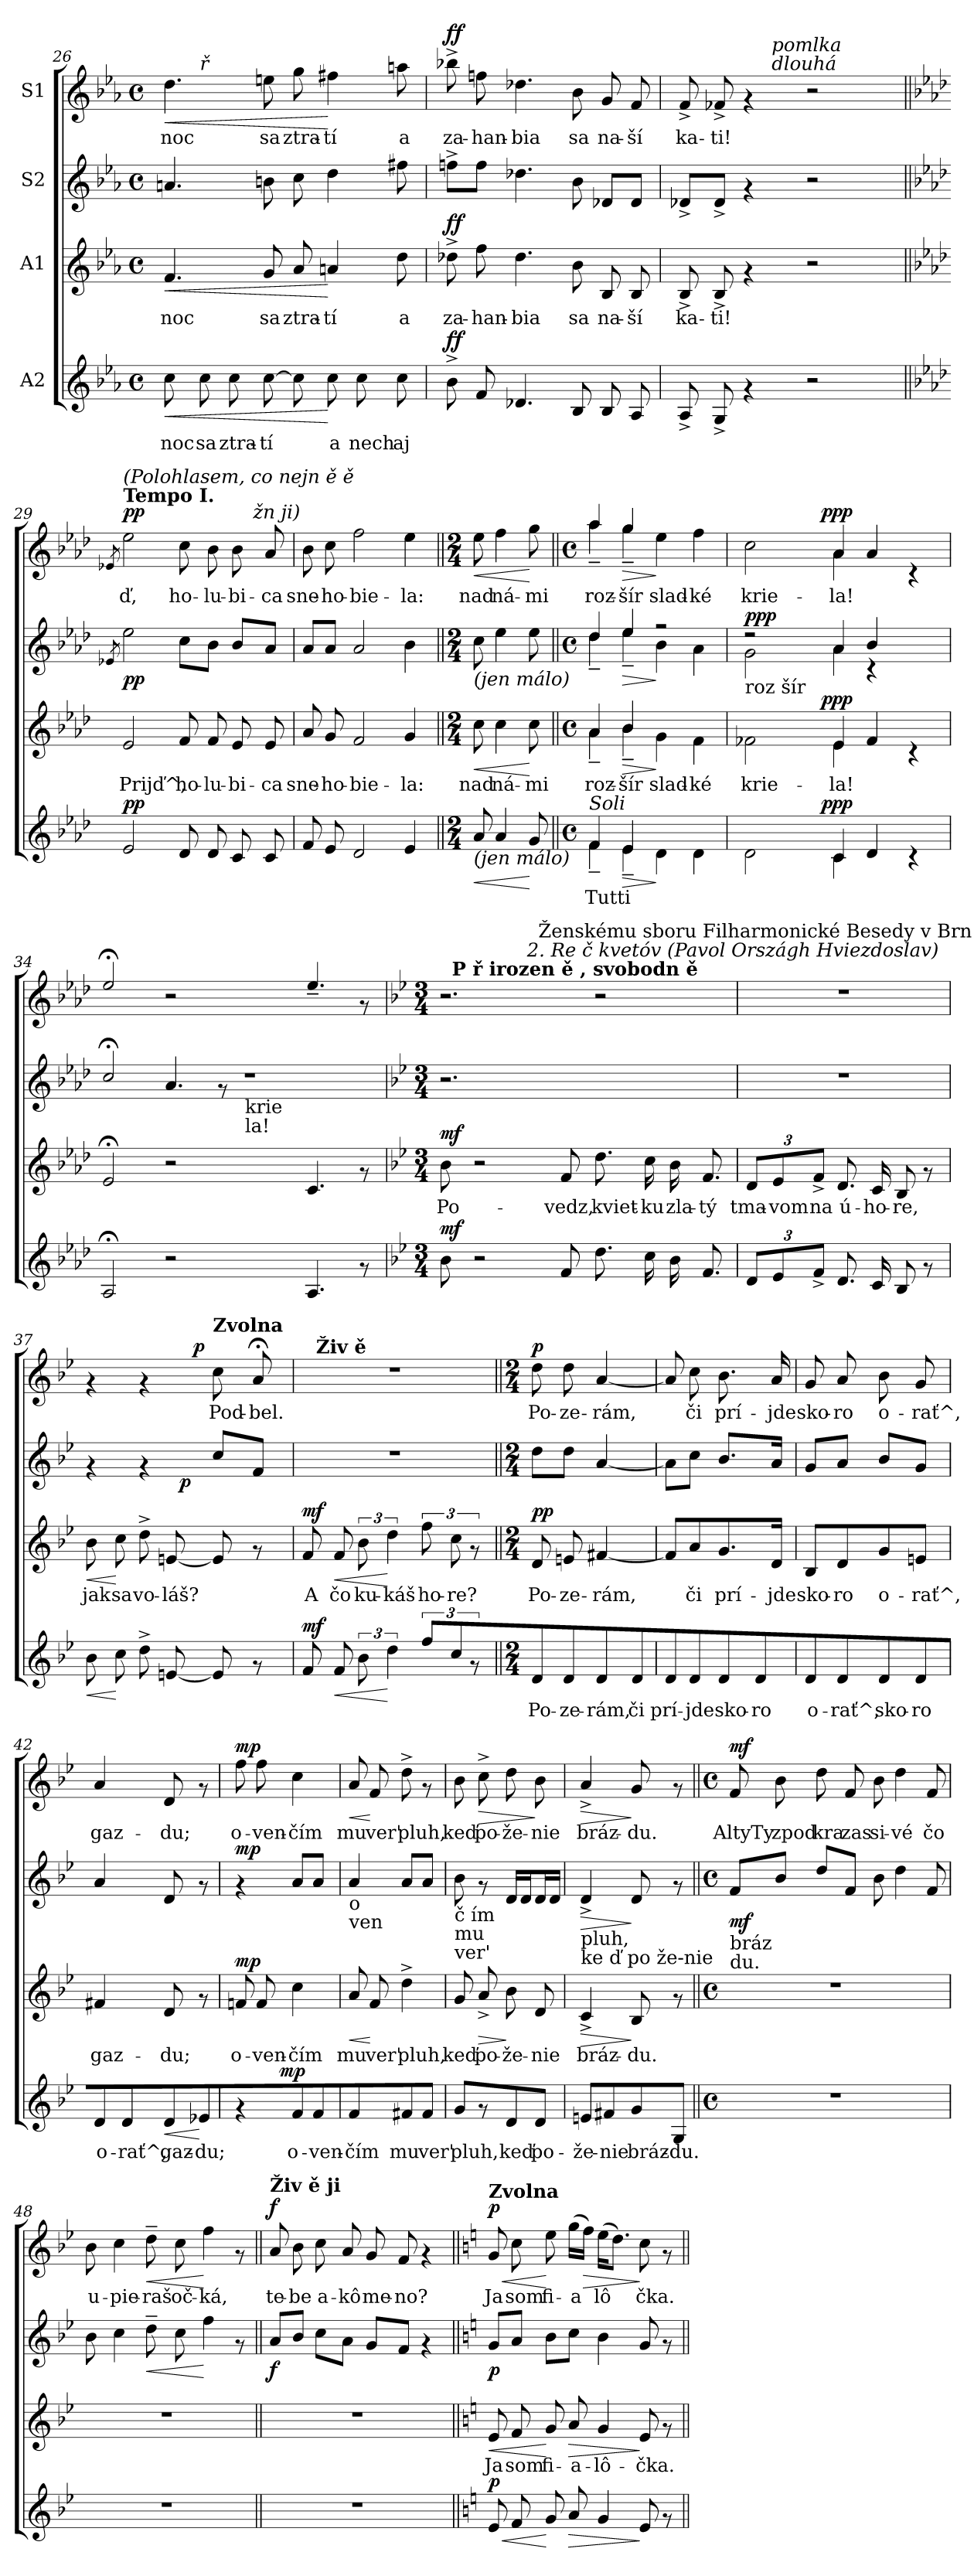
**kern	**text	**dynam	**kern	**text	**dynam	**kern	**dynam	**kern	**text	**dynam
*part4	*part4	*part4	*part3	*part3	*part3	*part2	*part2	*part1	*part1	*part1
*staff4	*staff4	*staff4	*staff3	*staff3	*staff3	*staff2	*staff2	*staff1	*staff1	*staff1
*I"A2	*	*	*I"A1	*	*	*I"S2	*	*I"S1	*	*
!!LO:PB:g=z
*clefG2	*	*	*clefG2	*	*	*clefG2	*	*clefG2	*	*
*k[b-e-a-]	*	*	*k[b-e-a-]	*	*	*k[b-e-a-]	*	*k[b-e-a-]	*	*
*E-:	*	*	*E-:	*	*	*E-:	*	*E-:	*	*
*M4/4	*	*	*M4/4	*	*	*M4/4	*	*M4/4	*	*
*met(c)	*	*	*met(c)	*	*	*met(c)	*	*met(c)	*	*
=26	=26	=26	=26	=26	=26	=26	=26	=26	=26	=26
!	!	!	!	!	!	!	!	!LO:TX:a:i:t=rozši .	!	!
!	!LO:LY:b:cj	!LO:HP:b	!	!LO:LY:b:cj	!LO:HP:b	!	!	!	!LO:LY:b:cj	!LO:HP:b
*	*	*	*	*	*	*	*	*^	*	*
8cc\	noc	<	4.f/	noc	<	4.an/	.	4.dd\	8ryy	noc	<
!	!	!	!	!	!	!	!	!	!LO:TX:a:i:t=ř	!	!
!	!LO:LY:b:cj	!	!	!	!	!	!	!	!	!	!
8cc\	sa	.	.	.	.	.	.	.	2..ryy	.	.
!	!LO:LY:b:cj	!	!	!	!	!	!	!	!	!	!
8cc\	ztra-	.	.	.	.	.	.	.	.	.	.
!	!LO:LY:b:cj	!	!	!LO:LY:b:cj	!	!	!	!	!	!LO:LY:b:cj	!
[>8cc\	-tí	.	8g/	sa	.	8bn\	.	8een\	.	sa	.
!	!LO:LY:b:cj	!	!	!LO:LY:b:cj	!	!	!	!	!	!LO:LY:b:cj	!
8cc\]	.	.	8a-/	ztra-	.	8cc\	.	8gg\	.	ztra-	.
!	!LO:LY:b:cj	!	!	!LO:LY:b:cj	!	!	!	!	!	!LO:LY:b:cj	!
8cc\	a	[	4an/	-tí	[	4dd\	.	4ff#X\	.	-tí	[
!	!LO:LY:b:cj	!	!	!	!	!	!	!	!	!	!
8cc\	nech	.	.	.	.	.	.	.	.	.	.
!	!LO:LY:b:cj	!	!	!LO:LY:b:cj	!	!	!	!	!	!LO:LY:b:cj	!
8cc\	aj-	.	8dd\	a	.	8ff#X\	.	8aan\	.	a	.
=27	=27	=27	=27	=27	=27	=27	=27	=27	=27	=27	=27
!	!	!	!	!	!	!	!	!LO:TX:a:i:t=široce	!	!	!
!	!LO:LY:b:cj	!LO:DY:b	!	!LO:LY:b:cj	!LO:DY:a	!	!	!	!	!LO:LY:b:cj	!LO:DY:a
*	*	*	*	*	*	*	*	*v	*v	*	*
8b-^>\	--	ff	8dd-X^>\	za-	ff	8ffn^>\L	.	8bb-X^>\	za-	ff
!	!LO:LY:b:cj	!	!	!LO:LY:b:cj	!	!	!	!	!LO:LY:b:cj	!
8f/	--	.	8ff\	-han-	.	8ff\J	.	8ffn\	-han-	.
!	!LO:LY:b:cj	!	!	!LO:LY:b:cj	!	!	!	!	!LO:LY:b:cj	!
4.d-X/	--	.	4.dd-\	-bia	.	4.dd-X\	.	4.dd-X\	-bia	.
!	!LO:LY:b:cj	!	!	!LO:LY:b:cj	!	!	!	!	!LO:LY:b:cj	!
8B-/	--	.	8b-\	sa	.	8b-\	.	8b-\	sa	.
!	!LO:LY:b:cj	!	!	!LO:LY:b:cj	!	!	!	!	!LO:LY:b:cj	!
8B-/	--	.	8B-/	na-	.	8d-X/L	.	8g/	na-	.
!	!LO:LY:b:cj	!	!	!LO:LY:b:cj	!	!	!	!	!LO:LY:b:cj	!
8A-/	--	.	8B-/	-ší	.	8d-/J	.	8f/	-ší	.
=28	=28	=28	=28	=28	=28	=28	=28	=28	=28	=28
!	!	!	!	!	!	!	!	!LO:TX:a:i:t=(prudce)	!	!
!	!LO:LY:b:cj	!	!	!LO:LY:b:cj	!	!	!	!	!LO:LY:b:cj	!
*	*	*	*	*	*	*	*	*^	*	*
8A-^>/	--	.	8B-^>/	ka-	.	8d-X^>/L	.	8f^>/	4ryy	ka-	.
!	!LO:LY:b:cj	!	!	!LO:LY:b:cj	!	!	!	!	!	!LO:LY:b:cj	!
8G^>/	--	.	8B-^>/	-ti!	.	8d-^>/J	.	8f-X^>/	.	-ti!	.
4rf	.	.	4rf	.	.	4rf	.	4rf	16ryy	.	.
.	.	.	.	.	.	.	.	.	64ryy	.	.
!	!	!	!	!	!	!	!	!	!LO:TX:a:i:t=dlouhá	!	!
!	!	!	!	!	!	!	!	!	!LO:TX:a:i:t=pomlka	!	!
.	.	.	.	.	.	.	.	.	2ryy	.	.
2r	.	.	2r	.	.	2r	.	2r	.	.	.
.	.	.	.	.	.	.	.	.	8ryy	.	.
.	.	.	.	.	.	.	.	.	32.ryy	.	.
=29||	=29||	=29||	=29||	=29||	=29||	=29||	=29||	=29||	=29||	=29||	=29||
*k[b-e-a-d-]	*	*	*k[b-e-a-d-]	*	*	*k[b-e-a-d-]	*	*k[b-e-a-d-]	*	*	*
*A-:	*	*	*A-:	*	*	*A-:	*	*A-:	*	*	*
.	.	.	.	.	.	8qe-X/	.	8qe-X/	.	.	.
!	!	!	!	!	!	!	!	!LO:TX:a:B:t=Tempo I.	!	!	!
!	!	!	!	!	!	!	!	!LO:TX:a:i:t=(Polohlasem, co nejn ě ě	!	!	!
!	!LO:LY:b:cj	!LO:DY:b	!	!LO:LY:b:cj	!	!	!LO:DY:b	!	!	!LO:LY:b:cj	!LO:DY:a
2e-/	--	pp	2e-/	Prijď^,	.	2ee-\	pp	2ee-\	2ryy	ď,	pp
!	!LO:LY:b:cj	!	!	!LO:LY:b:cj	!	!	!	!	!	!LO:LY:b:cj	!
8d-/	--	.	8f/	ho-	.	8cc\L	.	8cc\	4ryy	ho-	.
!	!LO:LY:b:cj	!	!	!LO:LY:b:cj	!	!	!	!	!	!LO:LY:b:cj	!
8d-/	--	.	8f/	-lu-	.	8b-\J	.	8b-\	.	-lu-	.
!	!LO:LY:b:cj	!	!	!LO:LY:b:cj	!	!	!	!	!	!LO:LY:b:cj	!
8c/	--	.	8e-/	-bi-	.	8b-/L	.	8b-\	16ryy	-bi-	.
.	.	.	.	.	.	.	.	.	64ryy	.	.
!	!	!	!	!	!	!	!	!	!LO:TX:a:i:t=žn ji)	!	!
.	.	.	.	.	.	.	.	.	8ryy	.	.
!	!LO:LY:b:cj	!	!	!LO:LY:b:cj	!	!	!	!	!	!LO:LY:b:cj	!
8c/	--	.	8e-/	-ca	.	8a-/J	.	8a-/	.	-ca	.
.	.	.	.	.	.	.	.	.	32.ryy	.	.
=30	=30	=30	=30	=30	=30	=30	=30	=30	=30	=30	=30
!	!LO:LY:b:cj	!	!	!LO:LY:b:cj	!	!	!	!	!	!LO:LY:b:cj	!
*	*	*	*	*	*	*	*	*v	*v	*	*
8f/	--	.	8a-/	sne-	.	8a-/L	.	8b-\	sne-	.
!	!LO:LY:b:cj	!	!	!LO:LY:b:cj	!	!	!	!	!LO:LY:b:cj	!
8e-/	--	.	8g/	-ho-	.	8a-/J	.	8cc\	-ho-	.
!	!LO:LY:b:cj	!	!	!LO:LY:b:cj	!	!	!	!	!LO:LY:b:cj	!
2d-/	--	.	2f/	-bie-	.	2a-/	.	2ff\	-bie-	.
!	!LO:LY:b:cj	!	!	!LO:LY:b:cj	!	!	!	!	!LO:LY:b:cj	!
4e-/	--	.	4g/	-la:	.	4b-\	.	4ee-\	-la:	.
=31||	=31||	=31||	=31||	=31||	=31||	=31||	=31||	=31||	=31||	=31||
*M2/4	*	*	*M2/4	*	*	*M2/4	*	*M2/4	*	*
!	!	!	!	!	!	!LO:TX:b:i:t=(jen málo)	!	!	!	!
!LO:TX:b:i:t=(jen málo)	!	!	!	!	!	!	!	!	!	!
!	!LO:LY:b:cj	!LO:HP:b	!	!LO:LY:b:cj	!LO:HP:b	!	!	!	!LO:LY:b:cj	!LO:HP:b
8a-/	--	<	8cc\	nad	<	8cc\	.	8ee-\	nad	<
!	!LO:LY:b:cj	!	!	!LO:LY:b:cj	!	!	!	!	!LO:LY:b:cj	!
4a-/	--	.	4cc\	ná-	.	4ee-\	.	4ff\	ná-	.
!	!LO:LY:b:cj	!	!	!LO:LY:b:cj	!	!	!	!	!LO:LY:b:cj	!
8g/	--	[	8cc\	-mi	[	8ee-\	.	8gg\	-mi	[
=32||	=32||	=32||	=32||	=32||	=32||	=32||	=32||	=32||	=32||	=32||
*M4/4	*	*	*M4/4	*	*	*M4/4	*	*M4/4	*	*
*met(c)	*	*	*met(c)	*	*	*met(c)	*	*met(c)	*	*
*^	*	*	*	*	*	*	*	*	*	*
!	!	!	!	!	!	!	!	!	!LO:TX:b:i:t=Tutti	!	!
!	!	!	!	!	!	!	!LO:TX:a:i:t=Soli	!	!	!	!
!	!	!	!	!	!	!	!LO:TX:b:i:t=Tutti	!	!	!	!
!	!	!	!	!LO:TX:a:i:t=Soli	!	!	!	!	!	!	!
!	!	!	!	!LO:TX:b:i:t=Tutti	!	!	!	!	!	!	!
!LO:TX:a:i:t=Soli	!	!	!	!	!	!	!	!	!	!	!
!	!	!LO:LY:b:cj	!	!	!LO:LY:b:cj	!	!	!	!	!LO:LY:b:cj	!
*	*	*	*	*^	*	*	*^	*	*^	*	*
4f/	4f~<\	-Tutti	.	4a-/	4a-~>\	roz-	.	4dd-/	4dd-~>\	.	4aa-/	4aa-~>\	roz-	.
!	!	!LO:LY:b:cj	!LO:HP:b	!	!	!LO:LY:b:cj	!LO:HP:b	!	!	!LO:HP:b	!	!	!LO:LY:b:cj	!LO:HP:b
4e-/	4e-~<\	.	>	4b-/	4b-~>\	-šír	>	4ee-/	4ee-~>\	>	4gg/	4gg~>\	-šír	>
!	!	!LO:LY:b:cj	!	!	!	!LO:LY:b:cj	!	!	!	!	!	!	!LO:LY:b:cj	!
4d-\	2ryy	.	]	4g\	2ryy	slad-	]	2r	4b-\	]	4ee-\	2ryy	slad-	]
!	!	!LO:LY:b:cj	!	!	!	!LO:LY:b:cj	!	!	!	!	!	!	!LO:LY:b:cj	!
4d-\	.	.	.	4f\	.	-ké	.	.	4a-\	.	4ff\	.	-ké	.
*v	*v	*	*	*	*	*	*	*	*	*	*v	*v	*	*
*	*	*	*v	*v	*	*	*	*	*	*	*	*
=33	=33	=33	=33	=33	=33	=33	=33	=33	=33	=33	=33
!	!	!	!	!	!	!LO:TX:b:t=roz šír	!	!	!	!	!
!	!LO:LY:b:cj	!	!	!LO:LY:b:cj	!	!	!	!LO:DY:a	!	!LO:LY:b:cj	!
*^	*	*	*^	*	*	*	*	*	*^	*	*
*	*^	*	*	*	*^	*	*	*	*	*	*	*^	*	*
2d-\	2ryy	4ryy	.	.	2f-X\	2ryy	4ryy	krie-	.	2r	2g\	ppp	2cc\	2ryy	4ryy	krie-	.
.	.	8ryy	.	.	.	.	8ryy	.	.	.	.	.	.	.	8ryy	.	.
.	.	16ryy	.	.	.	.	16ryy	.	.	.	.	.	.	.	16ryy	.	.
.	.	64ryy	.	.	.	.	64ryy	.	.	.	.	.	.	.	64ryy	.	.
!	!	!	!	!LO:DY:a	!	!	!	!	!LO:DY:a	!	!	!	!	!	!	!	!LO:DY:a
.	.	2ryy	.	ppp	.	.	2ryy	.	ppp	.	.	.	.	.	2ryy	.	ppp
!	!	!	!LO:LY:b:cj	!	!	!	!	!LO:LY:b:cj	!	!	!	!	!	!	!	!LO:LY:b:cj	!
4c/	4c\	.	.	.	4e-/	4e-\	.	-la!-	.	4a-/	4a-\	.	4a-/	4a-\	.	-la!	.
4d-/	2ryy	.	.	.	4f-/	2ryy	.	.	.	4b-/	4rc	.	4a-/	2ryy	.	.	.
.	.	4ryy	.	.	.	.	4ryy	.	.	.	.	.	.	.	4ryy	.	.
4rB	.	.	.	.	4rB	.	.	.	.	4ryy	4ryy	.	4rc	.	.	.	.
.	.	32.ryy	.	.	.	.	32.ryy	.	.	.	.	.	.	.	32.ryy	.	.
=34	=34	=34	=34	=34	=34	=34	=34	=34	=34	=34	=34	=34	=34	=34	=34	=34	=34
!	!	!	!	!	!	!	!	!	!	!LO:TX:b:t=slad-ké	!	!	!	!	!	!	!
!	!	!	!LO:LY:b:cj	!	!	!	!	!LO:LY:b:cj	!	!	!	!	!	!	!	!LO:LY:b:cj	!
*v	*v	*v	*	*	*	*	*	*	*	*v	*v	*	*v	*v	*v	*	*
*	*	*	*v	*v	*v	*	*	*	*	*	*	*
2A-;</	.	.	2e-;</	--	.	2cc;</	.	2ee-;</	.	.
2r	.	.	2r	.	.	4.a-/	.	2r	.	.
.	.	.	.	.	.	8rf	.	.	.	.
!	!	!	!	!	!	!LO:TX:b:t=krie	!	!	!	!
!	!	!	!	!	!	!LO:TX:b:t=la!	!	!	!	!
2ryy	.	.	2ryy	.	.	1r	.	2ryy	.	.
!	!LO:LY:b:cj	!	!	!LO:LY:b:cj	!	!	!	!	!LO:LY:b:cj	!
4.A-/	.	.	4.c/	--	.	.	.	4.ee-~>/	.	.
8rf	.	.	8rf	.	.	.	.	8rf	.	.
!!LO:LB:g=z
=35!	=35!	=35!	=35!	=35!	=35!	=35!	=35!	=35!	=35!	=35!
*k[b-e-]	*	*	*k[b-e-]	*	*	*k[b-e-]	*	*k[b-e-]	*	*
*B-:	*	*	*B-:	*	*	*B-:	*	*B-:	*	*
*M3/4	*	*	*M3/4	*	*	*M3/4	*	*M3/4	*	*
!	!LO:LY:b:cj	!LO:DY:b	!	!LO:LY:b:cj	!LO:DY:a	!	!	!	!	!
*	*	*	*	*	*	*	*	*^	*	*
*	*	*	*	*	*	*	*	*	*^	*	*
*	*	*	*	*	*	*	*	*	*	*^	*	*
8b-\	.	mf	8b-\	-Po-	mf	2.r	.	2.r	32ryy	2ryy	2ryy	.	.
!	!	!	!	!	!	!	!	!	!LO:TX:a:B:t=P ř irozen ě , svobodn ě	!	!	!	!
.	.	.	.	.	.	.	.	.	1ryy	.	.	.	.
2r	.	.	2r	.	.	.	.	.	.	.	.	.	.
!	!	!	!	!	!	!	!	!	!	!LO:TX:a:i:t=2. Re č kvetóv (Pavol Országh Hviezdoslav)	!	!	!
.	.	.	.	.	.	.	.	.	.	2.ryy	32ryy	.	.
!	!	!	!	!	!	!	!	!	!	!	!LO:TX:a:t=Ženskému sboru Filharmonické Besedy v Brn ě	!	!
.	.	.	.	.	.	.	.	.	.	.	2ryy	.	.
!	!LO:LY:b:cj	!	!	!LO:LY:b:cj	!	!	!	!	!	!	!	!	!
8f/	.	.	8f/	-vedz,	.	.	.	.	.	.	.	.	.
!	!LO:LY:b:cj	!	!	!LO:LY:b:cj	!	!	!	!	!	!	!	!	!
8.dd\	.	.	8.dd\	kviet-	.	2ryy	.	2r	.	.	.	.	.
!	!LO:LY:b:cj	!	!	!LO:LY:b:cj	!	!	!	!	!	!	!	!	!
16cc\	.	.	16cc\	-ku	.	.	.	.	.	.	.	.	.
!	!LO:LY:b:cj	!	!	!LO:LY:b:cj	!	!	!	!	!	!	!	!	!
16b-\	.	.	16b-\	zla-	.	.	.	.	.	.	.	.	.
.	.	.	.	.	.	.	.	.	8..ryy	.	8..ryy	.	.
!	!LO:LY:b:cj	!	!	!LO:LY:b:cj	!	!	!	!	!	!	!	!	!
8.f/	.	.	8.f/	-tý	.	.	.	.	.	.	.	.	.
=36	=36	=36	=36	=36	=36	=36	=36	=36	=36	=36	=36	=36	=36
!	!LO:LY:b:cj	!	!	!LO:LY:b:cj	!	!	!	!	!	!	!	!	!
*	*	*	*	*	*	*	*	*v	*v	*v	*v	*	*
12d/L	.	.	12d/L	tma-	.	2.r	.	2.r	.	.
!	!LO:LY:b:cj	!	!	!LO:LY:b:cj	!	!	!	!	!	!
12e-/	.	.	12e-/	-vom	.	.	.	.	.	.
!	!LO:LY:b:cj	!	!	!LO:LY:b:cj	!	!	!	!	!	!
12f^</J	.	.	12f^>/J	na	.	.	.	.	.	.
!	!LO:LY:b:cj	!	!	!LO:LY:b:cj	!	!	!	!	!	!
8.d/	.	.	8.d/	ú-	.	.	.	.	.	.
!	!LO:LY:b:cj	!	!	!LO:LY:b:cj	!	!	!	!	!	!
16c/	.	.	16c/	-ho-	.	.	.	.	.	.
!	!LO:LY:b:cj	!	!	!LO:LY:b:cj	!	!	!	!	!	!
8B-/	.	.	8B-/	-re,	.	.	.	.	.	.
8rf	.	.	8rf	.	.	.	.	.	.	.
=37	=37	=37	=37	=37	=37	=37	=37	=37	=37	=37
!	!LO:LY:b:cj	!LO:HP:b	!	!LO:LY:b:cj	!LO:HP:b	!	!	!	!	!
*	*	*	*	*	*	*^	*	*^	*	*
8b-\	.	<	8b-\	jak	<	4rf	4ryy	.	4rf	4ryy	.	.
!	!LO:LY:b:cj	!	!	!LO:LY:b:cj	!	!	!	!	!	!	!	!
8cc\	.	[	8cc\	sa	[	.	.	.	.	.	.	.
!	!LO:LY:b:cj	!	!	!LO:LY:b:cj	!	!	!	!	!	!	!	!
8dd^<\	.	.	8dd^>\	vo-	.	4rf	8ryy	.	4rf	8ryy	.	.
!	!LO:LY:b:cj	!	!	!LO:LY:b:cj	!	!	!	!	!	!	!	!
[<8en/	.	.	[<8en/	-láš?	.	.	32.ryy	.	.	16ryy	.	.
!	!	!	!	!	!	!	!	!LO:DY:b	!	!	!	!
.	.	.	.	.	.	.	4ryy	p	.	.	.	.
.	.	.	.	.	.	.	.	.	.	64ryy	.	.
!	!	!	!	!	!	!	!	!	!	!	!	!LO:DY:a
.	.	.	.	.	.	.	.	.	.	4ryy	.	p
!	!	!	!	!	!	!	!	!	!LO:TX:a:B:t=Zvolna	!	!	!
!	!LO:LY:b:cj	!	!	!LO:LY:b:cj	!	!	!	!	!	!	!LO:LY:b:cj	!
8e/]	.	.	8e/]	.	.	8cc/L	.	.	8cc\	.	Pod-	.
!	!	!	!	!	!	!	!	!	!	!	!LO:LY:b:cj	!
8rf	.	.	8rf	.	.	8f/J	.	.	8a;</	.	-bel.	.
.	.	.	.	.	.	.	16ryy	.	.	.	.	.
.	.	.	.	.	.	.	.	.	.	32.ryy	.	.
.	.	.	.	.	.	.	64ryy	.	.	.	.	.
!!LO:LB:g=z	!!
=38	=38	=38	=38	=38	=38	=38	=38	=38	=38	=38	=38	=38
!	!LO:LY:b:cj	!LO:DY:b	!	!LO:LY:b:cj	!LO:DY:a	!	!	!	!	!	!	!
*	*	*	*	*	*	*v	*v	*	*	*	*	*
8f/	.	mf	8f/	A	mf	2.r	.	2.r	32.ryy	.	.
!	!	!	!	!	!	!	!	!	!LO:TX:a:B:t=Živ ě	!	!
.	.	.	.	.	.	.	.	.	2ryy	.	.
!	!LO:LY:b:cj	!LO:HP:b	!	!LO:LY:b:cj	!LO:HP:b	!	!	!	!	!	!
8f/	.	<	8f/	čo	<	.	.	.	.	.	.
!	!LO:LY:b:cj	!	!	!LO:LY:b:cj	!	!	!	!	!	!	!
12b-\L	.	.	12b-\L	ku-	.	.	.	.	.	.	.
!	!LO:LY:b:cj	!	!	!LO:LY:b:cj	!	!	!	!	!	!	!
6dd\	.	[	6dd\	-káš	[	.	.	.	.	.	.
!	!LO:LY:b:cj	!	!	!LO:LY:b:cj	!	!	!	!	!	!	!
12ff\L	.	.	12ff\L	ho-	.	.	.	.	.	.	.
.	.	.	.	.	.	.	.	.	8ryy	.	.
!	!LO:LY:b:cj	!	!	!LO:LY:b:cj	!	!	!	!	!	!	!
12cc\	.	.	12cc\	-re?	.	.	.	.	.	.	.
12rf	.	.	12rf	.	.	.	.	.	.	.	.
.	.	.	.	.	.	.	.	.	16ryy	.	.
.	.	.	.	.	.	.	.	.	64ryy	.	.
*	*	*	*	*	*	*	*	*v	*v	*	*
=39||	=39||	=39||	=39||	=39||	=39||	=39||	=39||	=39||	=39||	=39||
*M2/4	*	*	*M2/4	*	*	*M2/4	*	*M2/4	*	*
*	*	*	*	*	*	*	*	*^	*	*
!	!	!	!	!	!	!	!	!LO:TX:a:B:t=Krokem	!	!	!
!	!LO:LY:b:cj	!	!	!LO:LY:b:cj	!LO:DY:a	!	!	!	!	!LO:LY:b:cj	!
!	!	!	!	!	!LO:DY:n=1:b	!	!	!	!	!	!LO:DY:a
*	*	*	*	*	*	*	*	*v	*v	*	*
8d/L	Po-	.	8d/L	Po-	p p	8dd\L	.	8dd\	Po-	p
!	!LO:LY:b:cj	!	!	!LO:LY:b:cj	!	!	!	!	!LO:LY:b:cj	!
8d/	-ze-	.	8en/	-ze-	.	8dd\J	.	8dd\	-ze-	.
!	!LO:LY:b:cj	!	!	!LO:LY:b:cj	!	!	!	!	!LO:LY:b:cj	!
8d/	-rám,	.	[<4f#X/	-rám,	.	[<4a/	.	[<4a/	-rám,	.
!	!LO:LY:b:cj	!	!	!	!	!	!	!	!	!
8d/J	či	.	.	.	.	.	.	.	.	.
=40	=40	=40	=40	=40	=40	=40	=40	=40	=40	=40
!	!LO:LY:b:cj	!	!	!LO:LY:b:cj	!	!	!	!	!LO:LY:b:cj	!
8d/L	prí-	.	8f#/L]	.	.	8a\L]	.	8a/]	.	.
!	!LO:LY:b:cj	!	!	!LO:LY:b:cj	!	!	!	!	!LO:LY:b:cj	!
8d/	-jde	.	8a/	či	.	8cc\J	.	8cc\	či	.
!	!LO:LY:b:cj	!	!	!LO:LY:b:cj	!	!	!	!	!LO:LY:b:cj	!
8d/	sko-	.	8.g/	prí-	.	8.b-/L	.	8.b-\	prí-	.
!	!LO:LY:b:cj	!	!	!	!	!	!	!	!	!
8d/J	-ro	.	.	.	.	.	.	.	.	.
!	!	!	!	!LO:LY:b:cj	!	!	!	!	!LO:LY:b:cj	!
.	.	.	16d/J	-jde	.	16a/Jk	.	16a/	-jde	.
=41	=41	=41	=41	=41	=41	=41	=41	=41	=41	=41
!	!LO:LY:b:cj	!	!	!LO:LY:b:cj	!	!	!	!	!LO:LY:b:cj	!
8d/L	o-	.	8B-/L	sko-	.	8g/L	.	8g/	sko-	.
!	!LO:LY:b:cj	!	!	!LO:LY:b:cj	!	!	!	!	!LO:LY:b:cj	!
8d/	-rať^,	.	8d/	-ro	.	8a/J	.	8a/	-ro	.
!	!LO:LY:b:cj	!	!	!LO:LY:b:cj	!	!	!	!	!LO:LY:b:cj	!
8d/	sko-	.	8g/	o-	.	8b-/L	.	8b-\	o-	.
!	!LO:LY:b:cj	!	!	!LO:LY:b:cj	!	!	!	!	!LO:LY:b:cj	!
8d/J	-ro	.	8en/J	-rať^,	.	8g/J	.	8g/	-rať^,	.
=42	=42	=42	=42	=42	=42	=42	=42	=42	=42	=42
!	!LO:LY:b:cj	!	!	!LO:LY:b:cj	!	!	!	!	!LO:LY:b:cj	!
8d/L	o-	.	4f#X/	gaz-	.	4a/	.	4a/	gaz-	.
!	!LO:LY:b:cj	!	!	!	!	!	!	!	!	!
8d/	-rať^,	.	.	.	.	.	.	.	.	.
!	!LO:LY:b:cj	!LO:HP:b	!	!LO:LY:b:cj	!	!	!	!	!LO:LY:b:cj	!
8d/	gaz-	<	8d/	-du;	.	8d/	.	8d/	-du;	.
!	!LO:LY:b:cj	!	!	!	!	!	!	!	!	!
8e-X/J	-du;	[	8rf	.	.	8rf	.	8rf	.	.
=43	=43	=43	=43	=43	=43	=43	=43	=43	=43	=43
!	!	!	!	!LO:LY:b:cj	!LO:DY:a	!	!LO:DY:a	!	!LO:LY:b:cj	!LO:DY:a
*^	*	*	*	*	*	*	*	*	*	*
4rf	8..ryy	.	.	8fn/L	o-	mp	4rf	mp	8ff\	o-	mp
!	!	!	!	!	!LO:LY:b:cj	!	!	!	!	!LO:LY:b:cj	!
.	.	.	.	8f/	-ven-	.	.	.	8ff\	-ven-	.
!	!	!	!LO:DY:a	!	!	!	!	!	!	!	!
.	4ryy	.	mp	.	.	.	.	.	.	.	.
!	!	!LO:LY:b:cj	!	!	!LO:LY:b:cj	!	!	!	!	!LO:LY:b:cj	!
8f/L	.	o-	.	4cc\	-čím	.	8a/L	.	4cc\	-čím	.
!	!	!LO:LY:b:cj	!	!	!	!	!	!	!	!	!
8f/J	.	-ven-	.	.	.	.	8a/J	.	.	.	.
.	32ryy	.	.	.	.	.	.	.	.	.	.
=44	=44	=44	=44	=44	=44	=44	=44	=44	=44	=44	=44
!	!	!	!	!	!	!	!LO:TX:b:t=o	!	!	!	!
!	!	!	!	!	!	!	!LO:TX:b:t=ven	!	!	!	!
!	!	!LO:LY:b:cj	!	!	!LO:LY:b:cj	!LO:HP:b	!	!	!	!LO:LY:b:cj	!LO:HP:b
*v	*v	*	*	*	*	*	*	*	*	*	*
4f/	-čím	.	8a/L	mu	<	4a/	.	8a/	mu	<
!	!	!	!	!LO:LY:b:cj	!	!	!	!	!LO:LY:b:cj	!
.	.	.	8f/	ver'	[	.	.	8f/	ver'	[
!	!LO:LY:b:cj	!	!	!LO:LY:b:cj	!	!	!	!	!LO:LY:b:cj	!
8f#X/	mu	.	4dd^>\	pluh,	.	8a/L	.	8dd^>\	pluh,	.
!	!LO:LY:b:cj	!	!	!	!	!	!	!	!	!
8f#/J	ver'	.	.	.	.	8a/J	.	8rf	.	.
=45	=45	=45	=45	=45	=45	=45	=45	=45	=45	=45
!	!	!	!	!	!	!LO:TX:b:t=č ím	!	!	!	!
!	!	!	!	!	!	!LO:TX:b:t=mu	!	!	!	!
!	!	!	!	!	!	!LO:TX:b:t=ver'	!	!	!	!
!	!LO:LY:b:cj	!	!	!LO:LY:b:cj	!	!	!	!	!LO:LY:b:cj	!
8g/L	pluh,	.	8g/L	keď	.	8b-\	.	8b-\	keď	.
!	!	!	!	!LO:LY:b:cj	!LO:HP:b	!	!	!	!LO:LY:b:cj	!LO:HP:b
8rf	.	.	8a^>/	po-	>	8rf	.	8cc^>\	po-	>
!	!LO:LY:b:cj	!	!	!LO:LY:b:cj	!	!	!	!	!LO:LY:b:cj	!
8d/	keď	.	8b-\L	že-	]	16d/LL	.	8dd\	-že-	.
.	.	.	.	.	.	16d/J	.	.	.	.
!	!LO:LY:b:cj	!	!	!LO:LY:b:cj	!	!	!	!	!LO:LY:b:cj	!
8d/J	po-	.	8d/J	-nie	.	16d/L	.	8b-\	-nie	]
.	.	.	.	.	.	16d/JJ	.	.	.	.
=46	=46	=46	=46	=46	=46	=46	=46	=46	=46	=46
!	!	!	!	!	!	!LO:TX:b:t=pluh,	!	!	!	!
!	!	!	!	!	!	!LO:TX:b:t=ke ď po že-nie	!	!	!	!
!	!LO:LY:b:cj	!	!	!LO:LY:b:cj	!LO:HP:b	!	!LO:HP:b	!	!LO:LY:b:cj	!LO:HP:b
8en/L	-že-	.	4c^>/	-bráz-	>	4d^>/	>	4a^>/	bráz-	>
!	!LO:LY:b:cj	!	!	!	!	!	!	!	!	!
8f#X/	-nie	.	.	.	.	.	.	.	.	.
!	!LO:LY:b:cj	!	!	!LO:LY:b:cj	!	!	!	!	!LO:LY:b:cj	!
8g/	bráz-	.	8B-/	-du.	]	8d/	]	8g/	-du.	]
!	!LO:LY:b:cj	!	!	!	!	!	!	!	!	!
8G/J	-du.	.	8rf	.	.	8rf	.	8rf	.	.
!!LO:LB:g=z
=47||	=47||	=47||	=47||	=47||	=47||	=47||	=47||	=47||	=47||	=47||
*M4/4	*	*	*M4/4	*	*	*M4/4	*	*M4/4	*	*
*met(c)	*	*	*met(c)	*	*	*met(c)	*	*met(c)	*	*
!	!	!	!	!	!	!LO:TX:b:t=bráz	!	!	!	!
!	!	!	!	!	!	!LO:TX:b:t=du.	!	!	!	!
!	!	!	!	!	!	!	!LO:DY:b	!	!LO:LY:b:cj	!LO:DY:a
1r	.	.	1r	.	.	8f/L	mf	8f/	AltyTy	mf
!	!	!	!	!	!	!	!	!	!LO:LY:b:cj	!
.	.	.	.	.	.	8b-/J	.	8b-\	zpod	.
!	!	!	!	!	!	!	!	!	!LO:LY:b:cj	!
.	.	.	.	.	.	8dd/L	.	8dd\	kra	.
!	!	!	!	!	!	!	!	!	!LO:LY:b:cj	!
.	.	.	.	.	.	8f/J	.	8f/	zas	.
!	!	!	!	!	!	!	!	!	!LO:LY:b:cj	!
.	.	.	.	.	.	8b-\	.	8b-\	si-	.
!	!	!	!	!	!	!	!	!	!LO:LY:b:cj	!
.	.	.	.	.	.	4dd\	.	4dd\	-vé	.
!	!	!	!	!	!	!	!	!	!LO:LY:b:cj	!
.	.	.	.	.	.	8f/	.	8f/	čo	.
=48	=48	=48	=48	=48	=48	=48	=48	=48	=48	=48
!	!	!	!	!	!	!	!	!	!LO:LY:b:cj	!
1r	.	.	1r	.	.	8b-\	.	8b-\	u-	.
!	!	!	!	!	!	!	!	!	!LO:LY:b:cj	!
.	.	.	.	.	.	4cc\	.	4cc\	-pie-	.
!	!	!	!	!	!	!	!LO:HP:b	!	!LO:LY:b:cj	!LO:HP:b
.	.	.	.	.	.	8dd~>\	<	8dd~>\	-raš	<
!	!	!	!	!	!	!	!	!	!LO:LY:b:cj	!
.	.	.	.	.	.	8cc\	.	8cc\	oč-	.
!	!	!	!	!	!	!	!	!	!LO:LY:b:cj	!
.	.	.	.	.	.	4ff\	[	4ff\	-ká,	[
.	.	.	.	.	.	8rf	.	8rf	.	.
=49||	=49||	=49||	=49||	=49||	=49||	=49||	=49||	=49||	=49||	=49||
!	!	!	!	!	!	!	!	!LO:TX:a:B:t=Živ ě ji	!	!
!	!	!	!	!	!	!	!LO:DY:b	!	!LO:LY:b:cj	!LO:DY:a
1r	.	.	1r	.	.	8a/L	f	8a/	te-	f
!	!	!	!	!	!	!	!	!	!LO:LY:b:cj	!
.	.	.	.	.	.	8b-/J	.	8b-\	-be	.
!	!	!	!	!	!	!	!	!	!LO:LY:b:cj	!
.	.	.	.	.	.	8cc\L	.	8cc\	a-	.
!	!	!	!	!	!	!	!	!	!LO:LY:b:cj	!
.	.	.	.	.	.	8a\J	.	8a/	-kô	.
!	!	!	!	!	!	!	!	!	!LO:LY:b:cj	!
.	.	.	.	.	.	8g/L	.	8g/	me-	.
!	!	!	!	!	!	!	!	!	!LO:LY:b:cj	!
.	.	.	.	.	.	8f/J	.	8f/	-no?	.
.	.	.	.	.	.	4rf	.	4rf	.	.
!!LO:LB:g=z
=50||	=50||	=50||	=50||	=50||	=50||	=50||	=50||	=50||	=50||	=50||
*k[]	*	*	*k[]	*	*	*k[]	*	*k[]	*	*
*C:	*	*	*C:	*	*	*C:	*	*C:	*	*
!	!	!	!	!	!	!	!	!LO:TX:a:B:t=Zvolna	!	!
!	!LO:LY:b:cj	!LO:HP:b	!	!LO:LY:b:cj	!LO:HP:b	!	!	!	!LO:LY:b:cj	!LO:HP:b
!	!	!LO:DY:n=1:b	!	!	!	!	!LO:DY:b	!	!	!LO:DY:n=1:a
8e/L	.	< p	8e/L	Ja	<	8g/L	p	8g/	Ja	< p
!	!LO:LY:b:cj	!	!	!LO:LY:b:cj	!	!	!	!	!LO:LY:b:cj	!
8f/	.	.	8f/	som	.	8a/J	.	8cc\	som	.
!	!LO:LY:b:cj	!	!	!LO:LY:b:cj	!	!	!	!	!LO:LY:b:cj	!
8g/	.	[	8g/	fi-	[	8b\L	.	8ee\	fi-	[
!	!LO:LY:b:cj	!LO:HP:b	!	!LO:LY:b:cj	!LO:HP:b	!	!	!	!LO:LY:b:cj	!
8a/	.	>	8a/	-a-	>	8cc\J	.	(>16gg\L	-a-	.
!	!	!	!	!	!	!	!	!	!LO:LY:b:cj	!LO:HP:b
.	.	.	.	.	.	.	.	16ff\J)	--	>
!	!LO:LY:b:cj	!	!	!LO:LY:b:cj	!	!	!	!	!LO:LY:b:cj	!
4g/	.	.	4g/	-lô-	.	4b\	.	(>16ee\L	-lô-	.
!	!	!	!	!	!	!	!	!	!LO:LY:b:cj	!
.	.	.	.	.	.	.	.	8.dd\J)	--	.
!	!LO:LY:b:cj	!	!	!LO:LY:b:cj	!	!	!	!	!LO:LY:b:cj	!
8e/	.	]	8e/	-čka.	]	8g/	.	8cc\	-čka.	]
8rf	.	.	8rf	.	.	8rf	.	8rf	.	.
=||	=||	=||	=||	=||	=||	=||	=||	=||	=||	=||
*-	*-	*-	*-	*-	*-	*-	*-	*-	*-	*-
